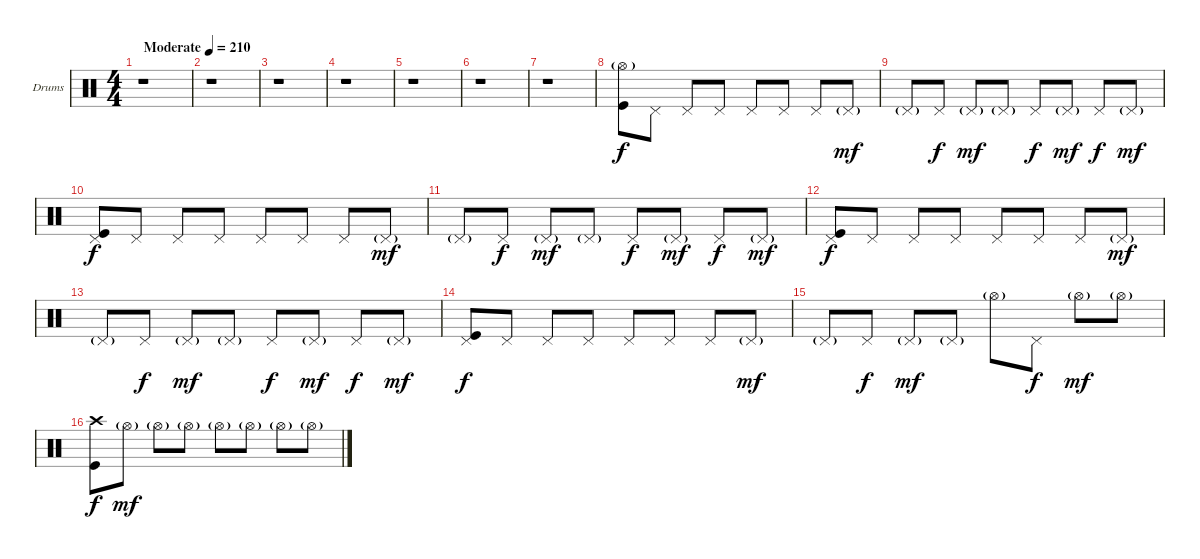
\bracketExtendMode groupsimilarinstruments
\firstSystemTrackNameOrientation horizontal
\otherSystemsTrackNameOrientation horizontal
\track ("Drumkit" "Drums") {instrument percussion}
\staff {score}
\articulation defaults
\ts (4 4)
\beaming (8 2 2 2 2)
\tempo (210 "Moderate")
\clef neutral
\ks c
r.1{dy f} |
r.1 |
r.1 |
r.1 |
r.1 |
r.1 |
r.1 |
("Hi-Hat (open)"{g} "Kick (hit)").8 "Pedal Hi-Hat (hit)".8 "Pedal Hi-Hat (hit)".8 "Pedal Hi-Hat (hit)".8 "Pedal Hi-Hat (hit)".8 "Pedal Hi-Hat (hit)".8 "Pedal Hi-Hat (hit)".8 "Pedal Hi-Hat (hit)"{g}.8{dy mf} |
"Pedal Hi-Hat (hit)"{g}.8 "Pedal Hi-Hat (hit)".8{dy f} "Pedal Hi-Hat (hit)"{g}.8{dy mf} "Pedal Hi-Hat (hit)"{g}.8 "Pedal Hi-Hat (hit)".8{dy f} "Pedal Hi-Hat (hit)"{g}.8{dy mf} "Pedal Hi-Hat (hit)".8{dy f} "Pedal Hi-Hat (hit)"{g}.8{dy mf} |
("Pedal Hi-Hat (hit)" "Kick (hit)").8{dy f} "Pedal Hi-Hat (hit)".8 "Pedal Hi-Hat (hit)".8 "Pedal Hi-Hat (hit)".8 "Pedal Hi-Hat (hit)".8 "Pedal Hi-Hat (hit)".8 "Pedal Hi-Hat (hit)".8 "Pedal Hi-Hat (hit)"{g}.8{dy mf} |
"Pedal Hi-Hat (hit)"{g}.8 "Pedal Hi-Hat (hit)".8{dy f} "Pedal Hi-Hat (hit)"{g}.8{dy mf} "Pedal Hi-Hat (hit)"{g}.8 "Pedal Hi-Hat (hit)".8{dy f} "Pedal Hi-Hat (hit)"{g}.8{dy mf} "Pedal Hi-Hat (hit)".8{dy f} "Pedal Hi-Hat (hit)"{g}.8{dy mf} |
("Pedal Hi-Hat (hit)" "Kick (hit)").8{dy f} "Pedal Hi-Hat (hit)".8 "Pedal Hi-Hat (hit)".8 "Pedal Hi-Hat (hit)".8 "Pedal Hi-Hat (hit)".8 "Pedal Hi-Hat (hit)".8 "Pedal Hi-Hat (hit)".8 "Pedal Hi-Hat (hit)"{g}.8{dy mf} |
"Pedal Hi-Hat (hit)"{g}.8 "Pedal Hi-Hat (hit)".8{dy f} "Pedal Hi-Hat (hit)"{g}.8{dy mf} "Pedal Hi-Hat (hit)"{g}.8 "Pedal Hi-Hat (hit)".8{dy f} "Pedal Hi-Hat (hit)"{g}.8{dy mf} "Pedal Hi-Hat (hit)".8{dy f} "Pedal Hi-Hat (hit)"{g}.8{dy mf} |
("Pedal Hi-Hat (hit)" "Kick (hit)").8{dy f} "Pedal Hi-Hat (hit)".8 "Pedal Hi-Hat (hit)".8 "Pedal Hi-Hat (hit)".8 "Pedal Hi-Hat (hit)".8 "Pedal Hi-Hat (hit)".8 "Pedal Hi-Hat (hit)".8 "Pedal Hi-Hat (hit)"{g}.8{dy mf} |
"Pedal Hi-Hat (hit)"{g}.8 "Pedal Hi-Hat (hit)".8{dy f} "Pedal Hi-Hat (hit)"{g}.8{dy mf} "Pedal Hi-Hat (hit)"{g}.8 "Hi-Hat (open)"{g}.8 "Pedal Hi-Hat (hit)".8{dy f} "Hi-Hat (open)"{g}.8{dy mf} "Hi-Hat (open)"{g}.8 |
("Crash high (hit)" "Kick (hit)").8{dy f} "Hi-Hat (open)"{g}.8{dy mf} "Hi-Hat (open)"{g}.8 "Hi-Hat (open)"{g}.8 "Hi-Hat (open)"{g}.8 "Hi-Hat (open)"{g}.8 "Hi-Hat (open)"{g}.8 "Hi-Hat (open)"{g}.8
